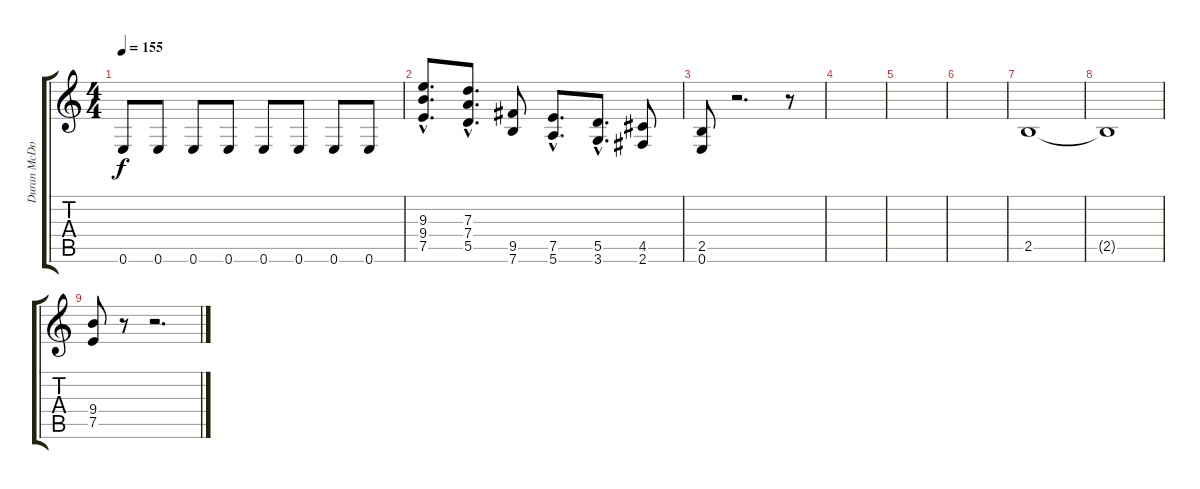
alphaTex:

\track ("Duran McDowall (Guitar)" "Duran McDo") {instrument overdrivenguitar}
\staff {score tabs}
\tuning (E4 B3 G3 D3 A2 E2) {hide}
\ts (4 4)
\tempo 155
\clef g2
\ks c
0.6.8{dy f} 0.6.8 0.6.8 0.6.8 0.6.8 0.6.8 0.6.8 0.6.8 |
(9.3{hac} 9.4{hac} 7.5{hac}).8{d} (7.3{hac} 7.4{hac} 5.5{hac}).8{d} (9.5 7.6).8 (7.5{hac} 5.6{hac}).8{d} (5.5{hac} 3.6{hac}).8{d} (4.5 2.6).8 |
(2.5 0.6).8 r.2{d} r.8 |
|
|
|
2.5.1 |
2.5{t}.1 |
(9.4 7.5).8 r.8 r.2{d}
